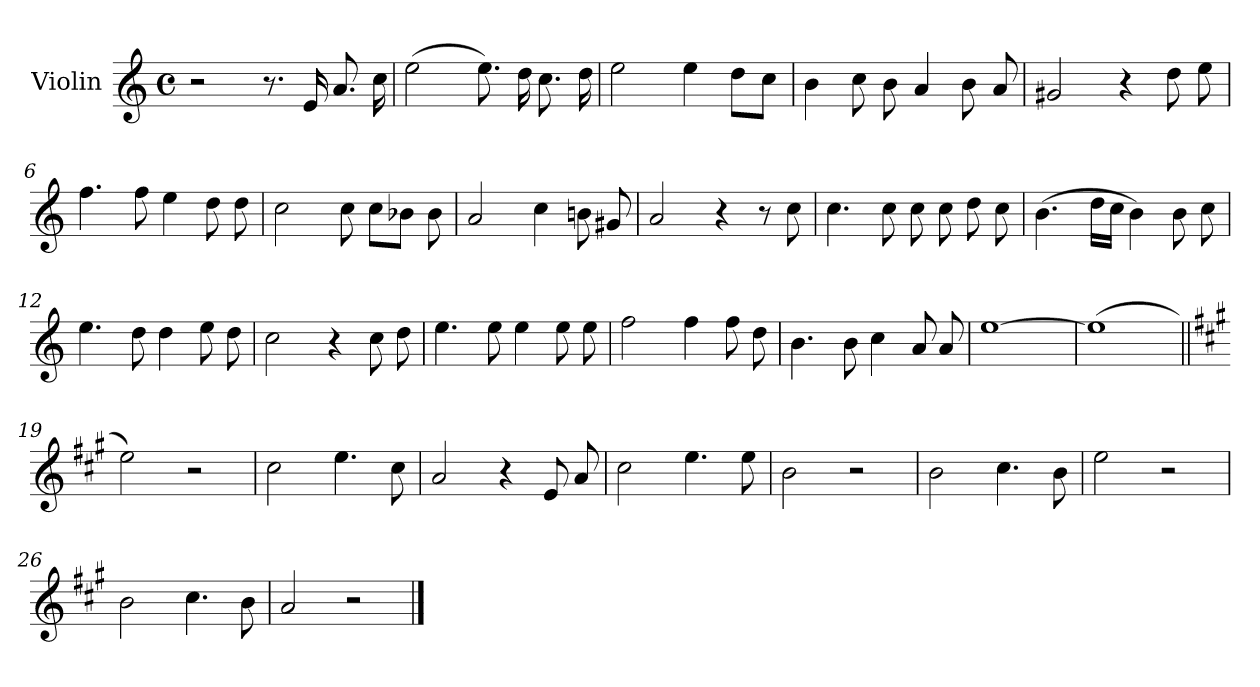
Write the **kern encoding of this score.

**kern	**dynam
*part1	*part1
*staff1	*staff1
*I"Violin	*
*I'Vln.	*
*clefG2	*
*M4/4	*
*met(c)	*
=1	=1
!	!LO:DY:a
2r	Moderato
8.r	.
16e/	.
8.a/	.
16cc\	.
=2	=2
(>2ee\	.
8.ee\)	.
16dd\	.
8.cc\	.
16dd\	.
=3	=3
2ee\	.
4ee\	.
8ddL	.
8ccJ	.
=4	=4
4b\	.
8cc\	.
8b\	.
4a/	.
8b\	.
8a/	.
=5	=5
2g#X/	.
4r	.
8dd\	.
8ee\	.
!!LO:LB:g=z
=6	=6
4.ff\	.
8ff\	.
4ee\	.
8dd\	.
8dd\	.
=7	=7
2cc\	.
8cc\	.
8ccL	.
8b-XJ	.
8b-\	.
=8	=8
2a/	.
4cc\	.
8bn\	.
8g#X/	.
=9	=9
2a/	.
4r	.
8r	.
8cc\	.
=10	=10
4.cc\	.
8cc\	.
8cc\	.
8cc\	.
8dd\	.
8cc\	.
!!LO:LB:g=z
=11	=11
(>4.b\	.
16ddLL	.
16ccJJ	.
4b\)	.
8b\	.
8cc\	.
=12	=12
4.ee\	.
8dd\	.
4dd\	.
8ee\	.
8dd\	.
=13	=13
2cc\	.
4r	.
8cc\	.
8dd\	.
=14	=14
4.ee\	.
8ee\	.
4ee\	.
8ee\	.
8ee\	.
=15	=15
2ff\	.
4ff\	.
8ff\	.
8dd\	.
!!LO:LB:g=z
=16	=16
4.b\	.
8b\	.
4cc\	.
8a/	.
8a/	.
=17	=17
[1ee	.
=18	=18
(>1ee]	.
=19||	=19||
*k[f#c#g#]	*
2ee\)	.
2r	.
=20	=20
2cc#\	.
4.ee\	.
8cc#\	.
=21	=21
2a/	.
4r	.
8e/	.
8a/	.
=22	=22
2cc#\	.
4.ee\	.
8ee\	.
!!LO:LB:g=z
=23	=23
2b\	.
2r	.
=24	=24
2b\	.
(<4.cc#\	.
8b\	.
=25	=25
2ee\	.
2r	.
=26	=26
2b\	.
(<4.cc#\	.
8b\	.
=27	=27
2a/	.
2r	.
==	==
*-	*-
